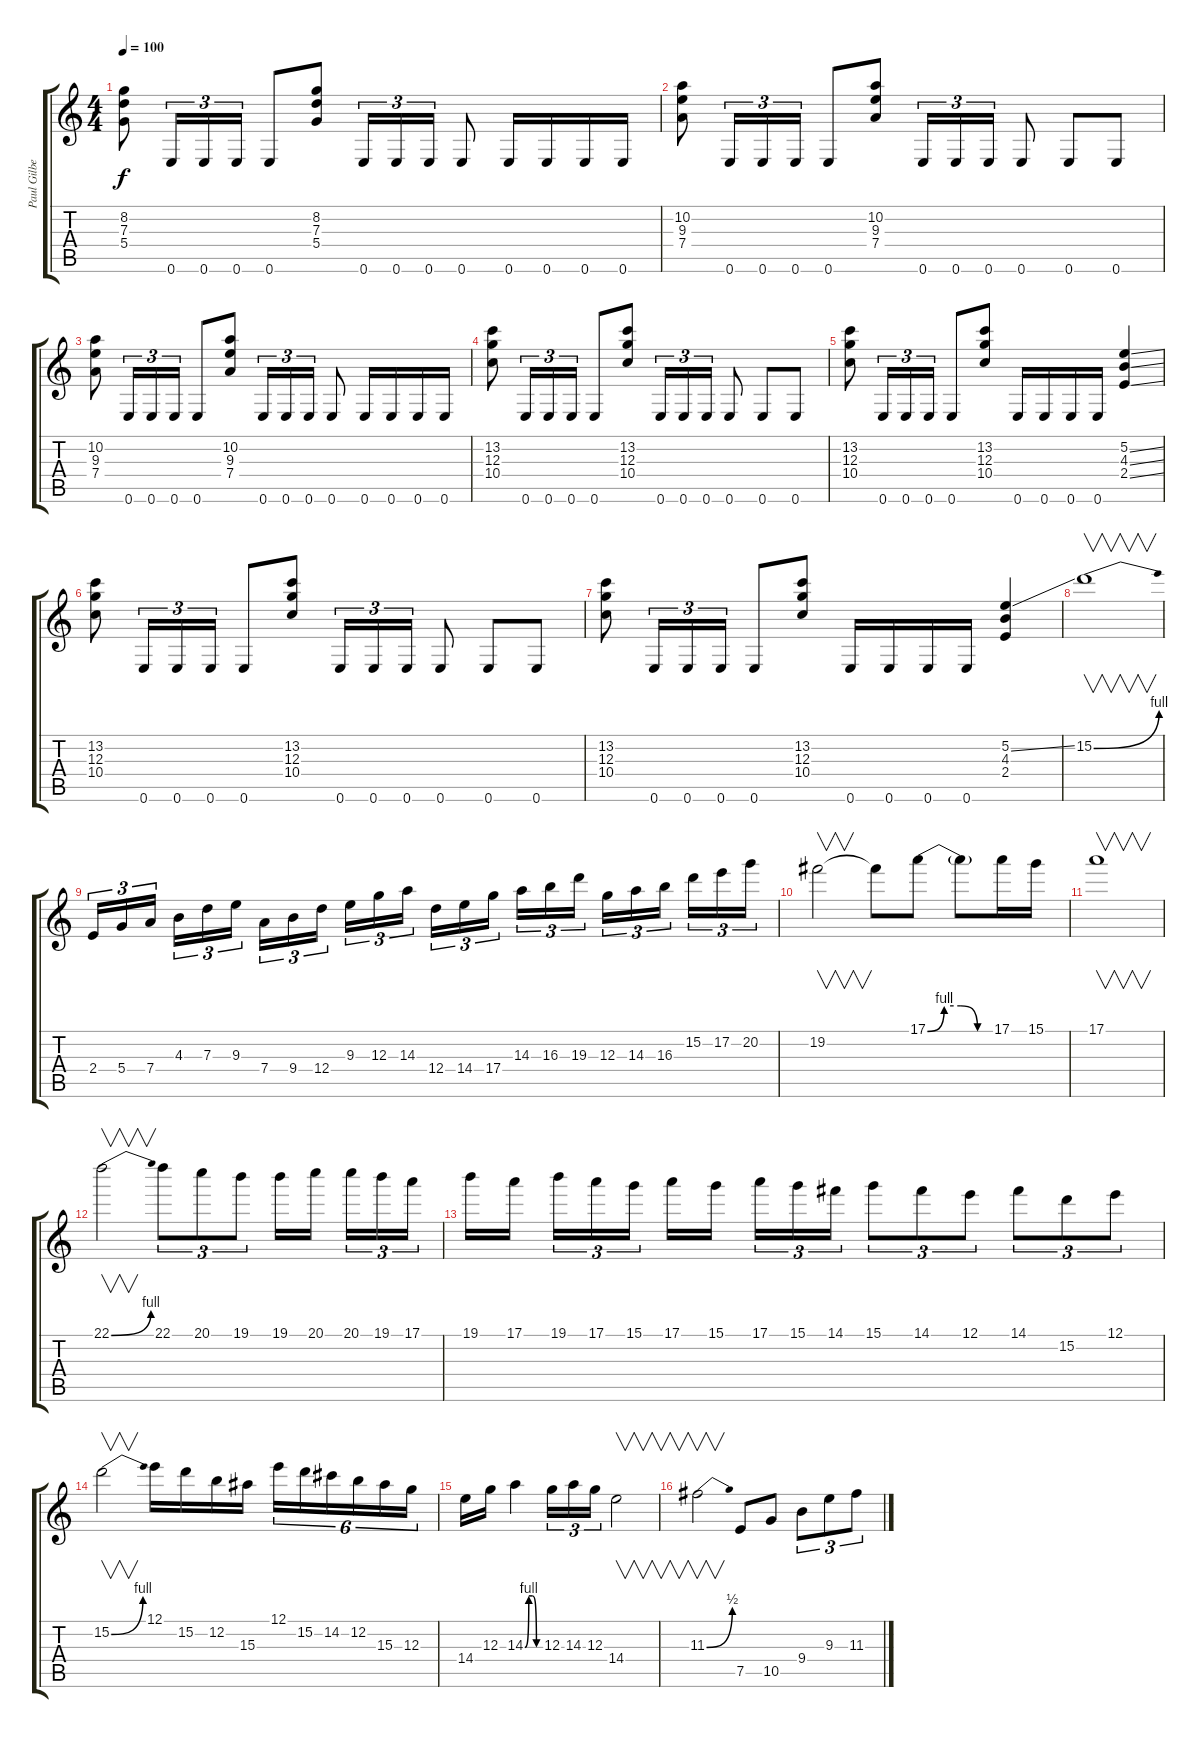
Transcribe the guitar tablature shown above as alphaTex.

\track ("Paul Gilbert" "Paul Gilbe") {instrument distortionguitar}
\staff {score tabs}
\tuning (E4 B3 G3 D3 A2 E2) {hide}
\ts (4 4)
\tempo 100
\clef g2
\ks c
(8.2 7.3 5.4).8{dy f} 0.6.16{tu (3 2)} 0.6.16{tu (3 2)} 0.6.16{tu (3 2)} 0.6.8 (8.2 7.3 5.4).8 0.6.16{tu (3 2)} 0.6.16{tu (3 2)} 0.6.16{tu (3 2)} 0.6.8 0.6.16 0.6.16 0.6.16 0.6.16 |
(10.2 9.3 7.4).8 0.6.16{tu (3 2)} 0.6.16{tu (3 2)} 0.6.16{tu (3 2)} 0.6.8 (10.2 9.3 7.4).8 0.6.16{tu (3 2)} 0.6.16{tu (3 2)} 0.6.16{tu (3 2)} 0.6.8 0.6.8 0.6.8 |
(10.2 9.3 7.4).8 0.6.16{tu (3 2)} 0.6.16{tu (3 2)} 0.6.16{tu (3 2)} 0.6.8 (10.2 9.3 7.4).8 0.6.16{tu (3 2)} 0.6.16{tu (3 2)} 0.6.16{tu (3 2)} 0.6.8 0.6.16 0.6.16 0.6.16 0.6.16 |
(13.2 12.3 10.4).8 0.6.16{tu (3 2)} 0.6.16{tu (3 2)} 0.6.16{tu (3 2)} 0.6.8 (13.2 12.3 10.4).8 0.6.16{tu (3 2)} 0.6.16{tu (3 2)} 0.6.16{tu (3 2)} 0.6.8 0.6.8 0.6.8 |
(13.2 12.3 10.4).8 0.6.16{tu (3 2)} 0.6.16{tu (3 2)} 0.6.16{tu (3 2)} 0.6.8 (13.2 12.3 10.4).8 0.6.16 0.6.16 0.6.16 0.6.16 (5.2{ss} 4.3{ss} 2.4{ss}).4 |
(13.2 12.3 10.4).8 0.6.16{tu (3 2)} 0.6.16{tu (3 2)} 0.6.16{tu (3 2)} 0.6.8 (13.2 12.3 10.4).8 0.6.16{tu (3 2)} 0.6.16{tu (3 2)} 0.6.16{tu (3 2)} 0.6.8 0.6.8 0.6.8 |
(13.2 12.3 10.4).8 0.6.16{tu (3 2)} 0.6.16{tu (3 2)} 0.6.16{tu (3 2)} 0.6.8 (13.2 12.3 10.4).8 0.6.16 0.6.16 0.6.16 0.6.16 (5.2{ss} 4.3 2.4).4 |
15.2{be (bend 0 0 60 4)}.1{v} |
2.4.16{tu (3 2)} 5.4.16{tu (3 2)} 7.4.16{tu (3 2)} 4.3.16{tu (3 2)} 7.3.16{tu (3 2)} 9.3.16{tu (3 2)} 7.4.16{tu (3 2)} 9.4.16{tu (3 2)} 12.4.16{tu (3 2)} 9.3.16{tu (3 2)} 12.3.16{tu (3 2)} 14.3.16{tu (3 2)} 12.4.16{tu (3 2)} 14.4.16{tu (3 2)} 17.4.16{tu (3 2)} 14.3.16{tu (3 2)} 16.3.16{tu (3 2)} 19.3.16{tu (3 2)} 12.3.16{tu (3 2)} 14.3.16{tu (3 2)} 16.3.16{tu (3 2)} 15.2.16{tu (3 2)} 17.2.16{tu (3 2)} 20.2.16{tu (3 2)} |
19.2.2{v} 19.2{t}.8 17.1{be (custom 0 0 15 4 30 4 45 0 60 0)}.8 17.1{t}.8 17.1.16 15.1.16 |
17.1.1{v} |
22.1{be (bend 0 0 60 4)}.2{v} 22.1.8{tu (3 2)} 20.1.8{tu (3 2)} 19.1.8{tu (3 2)} 19.1.16 20.1.16 20.1.16{tu (3 2)} 19.1.16{tu (3 2)} 17.1.16{tu (3 2)} |
19.1.16 17.1.16 19.1.16{tu (3 2)} 17.1.16{tu (3 2)} 15.1.16{tu (3 2)} 17.1.16 15.1.16 17.1.16{tu (3 2)} 15.1.16{tu (3 2)} 14.1.16{tu (3 2)} 15.1.8{tu (3 2)} 14.1.8{tu (3 2)} 12.1.8{tu (3 2)} 14.1.8{tu (3 2)} 15.2.8{tu (3 2)} 12.1.8{tu (3 2)} |
15.2{be (bend 0 0 60 4)}.2{v} 12.1.16 15.2.16 12.2.16 15.3.16 12.1.16{tu (6 4)} 15.2.16{tu (6 4)} 14.2.16{tu (6 4)} 12.2.16{tu (6 4)} 15.3.16{tu (6 4)} 12.3.16{tu (6 4)} |
14.4.16 12.3.16 14.3{be (custom 0 0 15 4 30 4 45 0 60 0)}.4 12.3.16{tu (3 2)} 14.3.16{tu (3 2)} 12.3.16{tu (3 2)} 14.4.2{v} |
11.3{be (bend 0 0 60 2)}.2{v} 7.5.8 10.5.8 9.4.8{tu (3 2)} 9.3.8{tu (3 2)} 11.3.8{tu (3 2)}
